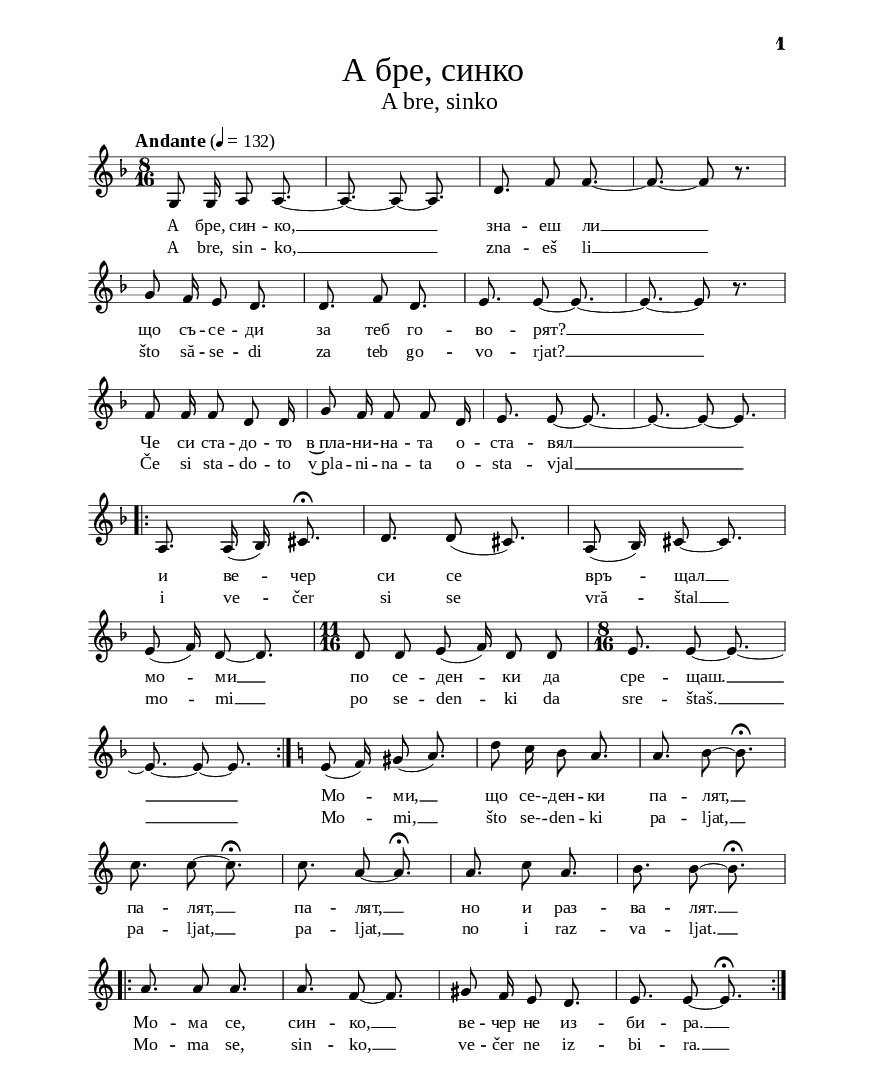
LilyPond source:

\version "2.24.3"

% include paper part and global functions
\include "include/globals.ily"

\bookpart {
  \label #'ref137
  \tocItem \markup "А бре, синко –  A bre, sinko"
  \include "include/bookpart-paper.ily"
  \score {
    \include "include/score-layout.ily"
    \new Voice \absolute {
      \clef treble
      \key d \minor
      \time 8/16
      \tempoFunc "Andante" 4 "132"
      g8 g16 a8 a8. ~ | % 2
      a8. ~ a8 ~ a8. | % 3
      d'8. f'8 f'8. ~ | % 4
      f'8. ~ f'8 r8. \break | % 5
      g'8 f'16 e'8 d'8. | % 6
      d'8. f'8 d'8. | % 7
      e'8. e'8 ~ e'8. ~ | % 8
      e'8. ~ e'8 r8. \break | % 9
      f'8 f'16 f'8 d'8 d'16 | \barNumberCheck #10
      g'8 f'16 f'8 f'8 d'16 | % 11
      e'8. e'8 ~ e'8. ~ | % 12
      e'8. ~ e'8 ~ e'8. \break | % 13
      \bar ".|:-|"
      a8. a16 ( bes16 ) cis'8. \fermata | % 14
      d'8. d'8 ( cis'8. ) | % 15
      a8 ( bes16 ) cis'8 ~ cis'8. \break | % 16
      e'8 ( f'16 ) d'8 ~ d'8. | % 17
      \time 11/16  d'8 d'8 e'8 ( f'16 ) d'8 d'8 | % 18
      \time 8/16  e'8. e'8 ~ e'8. ~ \break | % 19
      e'8. ~ e'8 ~ e'8.
      \bar ":|."
      |
      \key a \minor e'8 ( f'16 ) gis'8 ( a'8. ) | % 21
      d''8 c''16 b'8 a'8. | % 22
      a'8. b'8 ~ b'8. \fermata \break | % 23
      c''8. c''8 ~ c''8. \fermata | % 24
      c''8. a'8 ~ a'8. \fermata | % 25
      a'8. c''8 a'8. | % 26
      b'8. b'8 ~ b'8. \fermata \break | % 27
      \bar ".|:-|"
      a'8. a'8 a'8. | % 28
      a'8. f'8 ~ f'8. | % 29
      gis'8 f'16 e'8 d'8. | \barNumberCheck #30
      e'8. e'8 ~ e'8. \fermata
      \bar ":|."
    }

    \addlyrics {
      А  бре,
      син -- ко, __  зна -- еш ли __
      що съ -- се -- ди за теб го
      -- во -- рят? __ Че си ста --
      -- до -- то в~пла --  ни -- на --
      та о -- ста -- вял __  и ве --
      чер си се връ -- щал __ мо --
      ми __  по се -- ден -- ки  да
      сре -- щаш. __ Мо -- ми, __  що
      "се-" -- ден -- ки па -- лят, __
      па -- лят, __  па -- лят, __  но
      и раз -- ва -- лят. __   Мо --
      ма се, син -- ко, __ ве -- чер
      не  из -- би -- ра. __}
      \addlyrics {
        A  bre,
        sin -- ko, __  zna -- eš li __
        što să -- se -- di za teb go
        -- vo -- rjat? __ Če si sta --
        -- do -- to v~pla --  ni -- na --
        ta o -- sta -- vjal __  i ve --
        čer si se vră -- štal __ mo --
        mi __  po se -- den -- ki  da
        sre -- štaš. __ Mo -- mi, __  što
        "se-" -- den -- ki pa -- ljat, __
        pa -- ljat, __  pa -- ljat, __  no
        i raz -- va -- ljat. __   Mo --
        ma se, sin -- ko, __ ve -- čer
        ne  iz -- bi -- ra. __}

        \header {
          title = \titleFunc "А бре, синко "" A bre, sinko"
        }

        \midi{}

      } % score

      \pageBreak
      % include foreign translation(s) of the song
      \version "2.24.4"

\markup \fill-line { \fontsize #deTitleFontSize "Ach, du mein Sohn" }

\markup \null
\markup \null
\markup \abs-fontsize #10 {
  \hspace #25
  \override #`(baseline-skip . ,deCoupletBaselineSkip)

  \column {
 \line { " "Ach, mein Sohn, weißt du,}
 
  \line { " "was die Nachbarn über dich sprechen?}

 \line { " "Dass du die Herde im Gebirge alleine gelassen hast }

 \line { " "und abends zurückgekehrt bist,}
 
 \line { " " um Mädchen abends auf dem Dorfplatz zu treffen.}

 \line { " "Mädchen, die Treffen anzetteln, anzetteln}

 \line { " "sie zetteln sie an, aber sie verderben auch.}

 \line { " "Ein Mädchen, mein Sohn,}
 
  \line { " " wählt man nicht am Abend aus.}


  }
}


    } % bookpart
